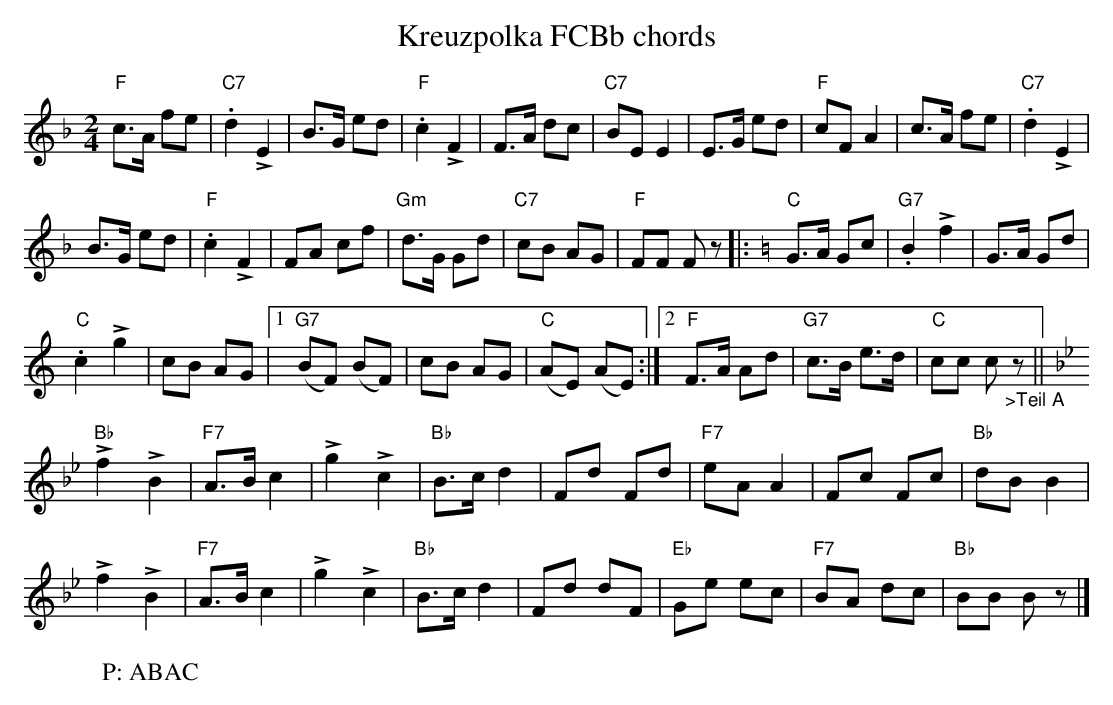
X:1
T: Kreuzpolka FCBb chords
W: P: ABAC
M:2/4
L:1/8
K:F %%MIDI gchordon
"F"c>A fe | "C7".d2!>!E2  | B>G ed | "F".c2!>!F2 | F>A dc | "C7"BEE2 | E>G ed | "F"cFA2 | c>A fe | "C7".d2!>!E2  |
 B>G ed | "F".c2!>!F2 | FA cf | "Gm"d>G Gd | "C7"cB AG | "F"FF Fz  |: [K:C] "C"G>A Gc | "G7".B2!>!f2 | G>A Gd |
 ."C"c2!>!g2 | cB AG |1 "G7"(BF) (BF) | cB AG | "C"(AE) (AE) :|2 "F"F>A Ad | "G7"c>B e>d | "C"cc c"_>Teil A"z ||  [K:Bb]
"Bb"!>!f2!>!B2 | "F7"A>Bc2 | !>!g2!>!c2 | "Bb"B>cd2 | Fd Fd | "F7"eAA2 | Fc Fc | "Bb"dBB2 |
!>!f2!>!B2 | "F7"A>Bc2 | !>!g2!>!c2 | "Bb"B>cd2 | Fd dF | "Eb"Ge ec | "F7"BA dc | "Bb"BB Bz |]
